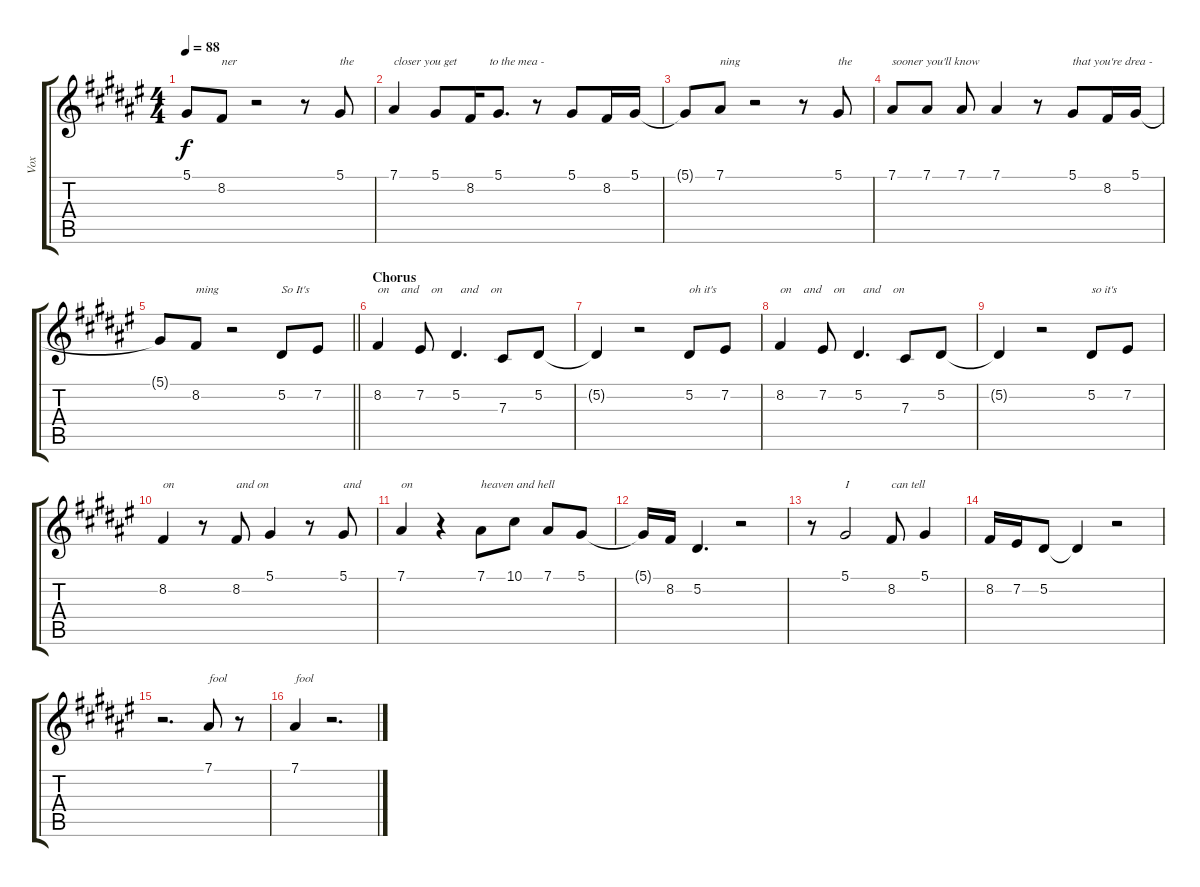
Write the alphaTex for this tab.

\track ("Vox" "Vox") {instrument violin}
\staff {score tabs}
\tuning (Eb4 Bb3 Gb3 Db3 Ab2 Eb2) {hide}
\ts (4 4)
\tempo 88
\clef g2
\ks f#
5.1{t}.8{dy f} 8.2.8{txt "ner"} r.2 r.8 5.1.8{txt "the"} |
7.1.4{txt "closer you get           to the mea -"} 5.1.8 8.2.16 5.1.8{d} r.8 5.1.8 8.2.16 5.1.16 |
5.1{t}.8 7.1.8{txt "ning"} r.2 r.8 5.1.8{txt "the"} |
7.1.8{txt "sooner you'll know "} 7.1.8 7.1.8 7.1.4 r.8 5.1.8{txt "that you're drea -"} 8.2.16 5.1.16 |
\barLineRight lightlight
5.1{t}.8 8.2.8{txt "ming"} r.2 5.2.8{txt "So It's"} 7.2.8 |
\section ("" "Chorus")
8.2.4{txt "on    and    on      and    on"} 7.2.8 5.2.4{d} 7.3.8 5.2.8 |
5.2{t}.4 r.2 5.2.8{txt "oh it's"} 7.2.8 |
8.2.4{txt "on    and    on      and    on"} 7.2.8 5.2.4{d} 7.3.8 5.2.8 |
5.2{t}.4 r.2 5.2.8{txt "so it's"} 7.2.8 |
8.2.4{txt "on"} r.8 8.2.8{txt "and on"} 5.1.4 r.8 5.1.8{txt "and"} |
7.1.4{txt "on"} r.4 7.1.8{txt "heaven and hell"} 10.1.8 7.1.8 5.1.8 |
5.1{t}.16 8.2.16 5.2.4{d} r.2 |
r.8 5.1.2{txt "I"} 8.2.8{txt "can tell"} 5.1.4 |
8.2.16 7.2.16 5.2.8 5.2{t}.4 r.2 |
r.2{d} 7.1.8{txt "fool"} r.8 |
7.1.4{txt "fool"} r.2{d}
